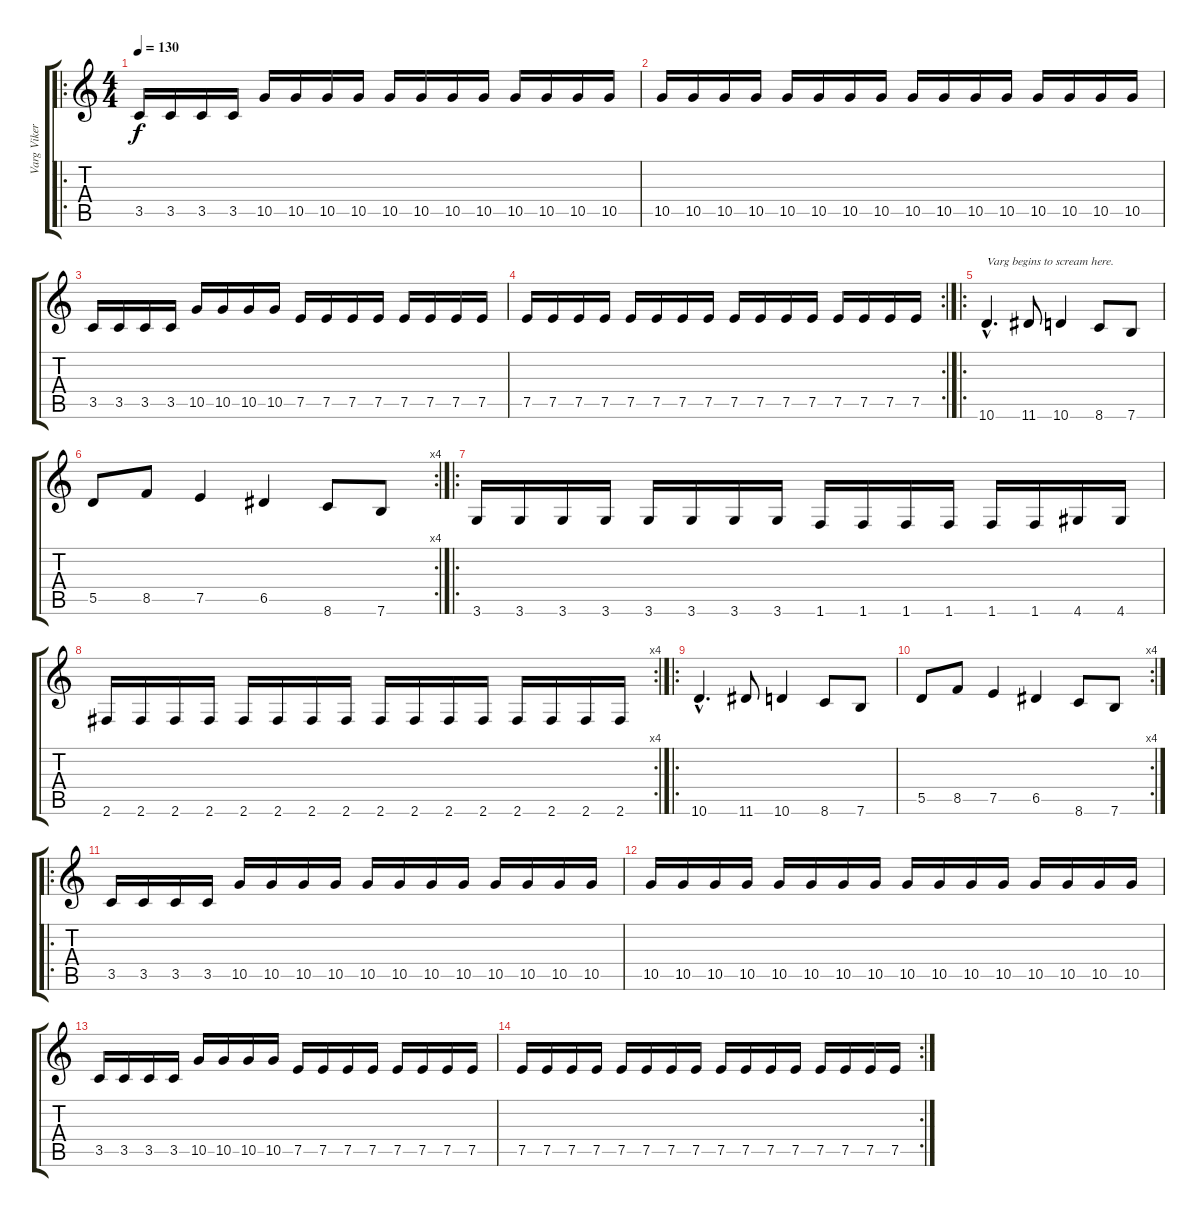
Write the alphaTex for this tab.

\track ("Varg Vikernes (Bass)" "Varg Viker") {instrument electricbassfinger}
\staff {score tabs}
\tuning (E4 B3 G3 D3 A2 E2) {hide}
\ro
\ts (4 4)
\tempo 130
\clef g2
\ks c
3.5.16{dy f instrument electricbassfinger} 3.5.16 3.5.16 3.5.16 10.5.16 10.5.16 10.5.16 10.5.16 10.5.16 10.5.16 10.5.16 10.5.16 10.5.16 10.5.16 10.5.16 10.5.16 |
10.5.16 10.5.16 10.5.16 10.5.16 10.5.16 10.5.16 10.5.16 10.5.16 10.5.16 10.5.16 10.5.16 10.5.16 10.5.16 10.5.16 10.5.16 10.5.16 |
3.5.16 3.5.16 3.5.16 3.5.16 10.5.16 10.5.16 10.5.16 10.5.16 7.5.16 7.5.16 7.5.16 7.5.16 7.5.16 7.5.16 7.5.16 7.5.16 |
\rc 2
7.5.16 7.5.16 7.5.16 7.5.16 7.5.16 7.5.16 7.5.16 7.5.16 7.5.16 7.5.16 7.5.16 7.5.16 7.5.16 7.5.16 7.5.16 7.5.16 |
\ro
10.6{hac}.4{d txt "Varg begins to scream here."} 11.6.8 10.6.4 8.6.8 7.6.8 |
\rc 4
5.5.8 8.5.8 7.5.4 6.5.4 8.6.8 7.6.8 |
\ro
3.6.16 3.6.16 3.6.16 3.6.16 3.6.16 3.6.16 3.6.16 3.6.16 1.6.16 1.6.16 1.6.16 1.6.16 1.6.16 1.6.16 4.6.16 4.6.16 |
\rc 4
2.6.16 2.6.16 2.6.16 2.6.16 2.6.16 2.6.16 2.6.16 2.6.16 2.6.16 2.6.16 2.6.16 2.6.16 2.6.16 2.6.16 2.6.16 2.6.16 |
\ro
10.6{hac}.4{d} 11.6.8 10.6.4 8.6.8 7.6.8 |
\rc 4
5.5.8 8.5.8 7.5.4 6.5.4 8.6.8 7.6.8 |
\ro
3.5.16 3.5.16 3.5.16 3.5.16 10.5.16 10.5.16 10.5.16 10.5.16 10.5.16 10.5.16 10.5.16 10.5.16 10.5.16 10.5.16 10.5.16 10.5.16 |
10.5.16 10.5.16 10.5.16 10.5.16 10.5.16 10.5.16 10.5.16 10.5.16 10.5.16 10.5.16 10.5.16 10.5.16 10.5.16 10.5.16 10.5.16 10.5.16 |
3.5.16 3.5.16 3.5.16 3.5.16 10.5.16 10.5.16 10.5.16 10.5.16 7.5.16 7.5.16 7.5.16 7.5.16 7.5.16 7.5.16 7.5.16 7.5.16 |
\rc 2
7.5.16 7.5.16 7.5.16 7.5.16 7.5.16 7.5.16 7.5.16 7.5.16 7.5.16 7.5.16 7.5.16 7.5.16 7.5.16 7.5.16 7.5.16 7.5.16
